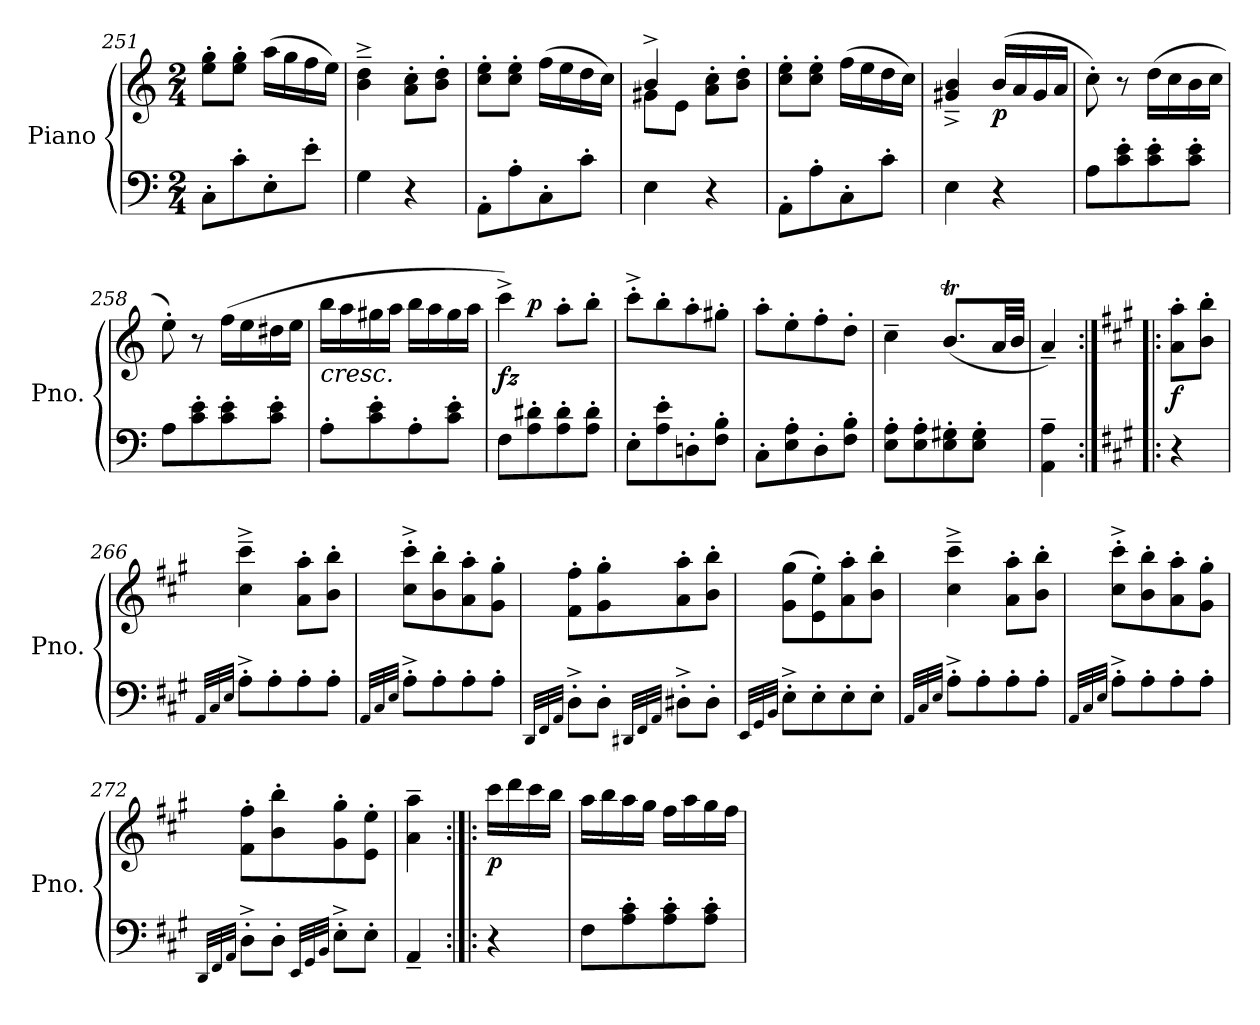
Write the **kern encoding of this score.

**kern	**kern	**dynam
*part1	*part1	*part1
*staff2	*staff1	*staff1/2
*I"Piano	*	*
*I'Pno.	*	*
*clefF4	*clefG2	*
*k[]	*k[]	*
*M2/4	*M2/4	*
=251	=251	=251
8C'\L	8ee\' 8gg\'L	.
8c'\	8ee\' 8gg\'J	.
8E'\	(>16aa\LL	.
.	16gg\	.
8e'\J	16ff\	.
.	16ee\JJ)	.
=252	=252	=252
4G\	4b\~^ 4dd\~^	.
4r	8a\' 8cc\'L	.
.	8b\' 8dd\'J	.
!!LO:LB:g=z
=253	=253	=253
8AA'\L	8cc\' 8ee\'L	.
8A'\	8cc\' 8ee\'J	.
8C'\	(>16ff\LL	.
.	16ee\	.
8c'\J	16dd\	.
.	16cc\JJ)	.
=254	=254	=254
*	*^	*
4E\	4b^/	8g#X\L	.
.	.	8e\J	.
4r	8a\'> 8cc\'>L	4ryy	.
.	8b\'> 8dd\'>J	.	.
*	*v	*v	*
=255	=255	=255
8AA'\L	8cc\' 8ee\'L	.
8A'\	8cc\' 8ee\'J	.
8C'\	(>16ff\LL	.
.	16ee\	.
8c'\J	16dd\	.
.	16cc\JJ)	.
=256	=256	=256
4E\	4g#X/~^ 4b/~^	.
!	!	!LO:DY:b
4r	(>16b/LL	p
.	16a/	.
.	16g#/	.
.	16a/JJ	.
=257	=257	=257
8A\L	8cc'\)	.
8c\' 8e\'	8r	.
8c\' 8e\'	(>16dd\LL	.
.	16cc\	.
8c\' 8e\'J	16b\	.
.	16cc\JJ	.
=258	=258	=258
8A\L	8ee'\)	.
8c\' 8e\'	8r	.
8c\' 8e\'	(>16ff\LL	.
.	16ee\	.
8c\' 8e\'J	16dd#X\	.
.	16ee\JJ	.
=259	=259	=259
!	!LO:TX:b:i:t=cresc.	!
8A'\L	16bb\LL	.
.	16aa\	.
8c\' 8e\'	16gg#X\	.
.	16aa\JJ	.
8A'\	16bb\LL	.
.	16aa\	.
8c\' 8e\'J	16gg#\	.
.	16aa\JJ	.
!!LO:LB:g=z
=260	=260	=260
!	!	!LO:DY:b
*	*^	*
8F\L	4ccc^\)	8ryy	fz
!	!	!	!LO:DY:a
8A\' 8d#X\'	.	4.ryy	p
8A\' 8d#\'	8aa'\L	.	.
8A\' 8d#\'J	8bb'\J	.	.
*	*v	*v	*
=261	=261	=261
8E'\L	8ccc'^\L	.
8A\' 8e\'	8bb'\	.
8Dn'\	8aa'\	.
8F\' 8B\'J	8gg#X'\J	.
=262	=262	=262
8C'\L	8aa'\L	.
8E\' 8A\'	8ee'\	.
8D'\	8ff'\	.
8F\' 8B\'J	8dd'\J	.
=263	=263	=263
8E\' 8A\'L	4cc~\	.
8E\' 8A\'	.	.
8E\' 8G#X\'	(<8.bt/L	.
8E\' 8G#\'J	.	.
.	32a/LL	.
.	32b/JJJ	.
=264	=264	=264
4AA\~ 4A\~	4a~/)	.
=265:|!|:	=265:|!|:	=265:|!|:
*k[f#c#g#]	*k[f#c#g#]	*
!	!	!LO:DY:b
4r	8a\' 8aa\'L	f
.	8b\' 8bb\'J	.
=266	=266	=266
32qAA/LLL	.	.
32qC#/	.	.
32qE/JJJ	.	.
8A'^\L	4cc#\~^ 4ccc#\~^	.
8A'\	.	.
8A'\	8a\' 8aa\'L	.
8A'\J	8b\' 8bb\'J	.
=267	=267	=267
32qAA/LLL	.	.
32qC#/	.	.
32qE/JJJ	.	.
8A'^\L	8cc#\'^ 8ccc#\'^L	.
8A'\	8b\' 8bb\'	.
8A'\	8a\' 8aa\'	.
8A'\J	8g#\' 8gg#\'J	.
!!LO:LB:g=z
=268	=268	=268
32qDD/LLL	.	.
32qFF#/	.	.
32qAA/JJJ	.	.
8D'^\L	8f#\' 8ff#\'L	.
8D'\J	8g#\' 8gg#\'	.
32qDD#X/LLL	.	.
32qFF#/	.	.
32qAA/JJJ	.	.
8D#X'^\L	8a\' 8aa\'	.
8D#'\J	8b\' 8bb\'J	.
=269	=269	=269
32qEE/LLL	.	.
32qGG#/	.	.
32qBB/JJJ	.	.
8E'^\L	(>8g#\ 8gg#\L	.
8E'\	8e\' 8ee\')	.
8E'\	8a\' 8aa\'	.
8E'\J	8b\' 8bb\'J	.
=270	=270	=270
32qAA/LLL	.	.
32qC#/	.	.
32qE/JJJ	.	.
8A'^\L	4cc#\~^ 4ccc#\~^	.
8A'\	.	.
8A'\	8a\' 8aa\'L	.
8A'\J	8b\' 8bb\'J	.
=271	=271	=271
32qAA/LLL	.	.
32qC#/	.	.
32qE/JJJ	.	.
8A'^\L	8cc#\'^ 8ccc#\'^L	.
8A'\	8b\' 8bb\'	.
8A'\	8a\' 8aa\'	.
8A'\J	8g#\' 8gg#\'J	.
=272	=272	=272
32qDD/LLL	.	.
32qFF#/	.	.
32qAA/JJJ	.	.
8D'^\L	8f#\' 8ff#\'L	.
8D'\J	8b\' 8bb\'	.
32qEE/LLL	.	.
32qGG#/	.	.
32qBB/JJJ	.	.
8E'^\L	8g#\' 8gg#\'	.
8E'\J	8e\' 8ee\'J	.
=273	=273	=273
4AA~/	4a\~ 4aa\~	.
!!LO:LB:g=z
=274:|!|:	=274:|!|:	=274:|!|:
!	!	!LO:DY:b
4r	16ccc#\LL	p
.	16ddd\	.
.	16ccc#\	.
.	16bb\JJ	.
=275	=275	=275
8F#\L	16aa\LL	.
.	16bb\	.
8A\' 8c#\'	16aa\	.
.	16gg#\JJ	.
8A\' 8c#\'	16ff#\LL	.
.	16aa\	.
8A\' 8c#\'J	16gg#\	.
.	16ff#\JJ	.
=	=	=
*-	*-	*-
